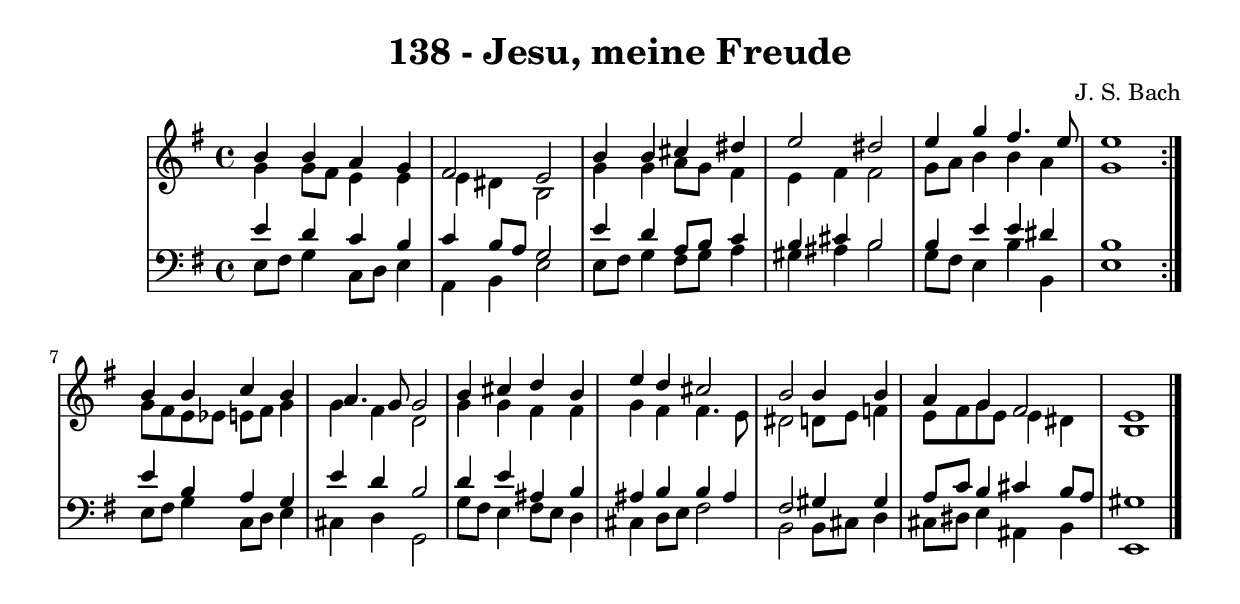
\version "2.10.33"

\header {
  title = "138 - Jesu, meine Freude"
  composer = "J. S. Bach"
}


global = {
  \time 4/4
  \key e \minor
}


soprano = \relative c'' {
  \repeat volta 2 {
    b4 b4 a4 g4 
    fis2 e2 
    b'4 b4 cis4 dis4 
    e2 dis2 
    e4 g4 fis4. e8     %5
    e1 }
  b4 b4 c4 b4 
  a4. g8 g2 
  b4 cis4 d4 b4 
  e4 d4 cis2   %10
  b2 b4 b4 
  a4 g4 fis2 
  e1 
  
}

alto = \relative c'' {
  \repeat volta 2 {
    g4 g8 fis8 e4 e4 
    e4 dis4 b2 
    g'4 g4 a8 g8 fis4 
    e4 fis4 fis2 
    g8 a8 b4 b4 a4     %5
    g1 }
  g8 fis8 e8 ees8 e8 fis8 g4 
  g4 fis4 d2 
  g4 g4 fis4 fis4 
  g4 fis4 fis4. e8   %10
  dis2 d8 e8 f4 
  e8 fis8 g8 e8 e4 dis4 
  b1 
  
}

tenor = \relative c' {
  \repeat volta 2 {
    e4 d4 c4 b4 
    c4 b8 a8 g2 
    e'4 d4 a8 b8 c4 
    b4 cis4 b2 
    b4 e4 e4 dis4     %5
    b1 }
  e4 b4 a4 g4 
  e'4 d4 b2 
  d4 e4 ais,4 b4 
  ais4 b4 b4 ais4   %10
  fis2 gis4 gis4 
  a8 c8 b4 cis4 b8 a8 
  gis1 
  
}

baixo = \relative c {
  \repeat volta 2 {
    e8 fis8 g4 c,8 d8 e4 
    a,4 b4 e2 
    e8 fis8 g4 fis8 g8 a4 
    gis4 ais4 b2 
    g8 fis8 e4 b'4 b,4     %5
    e1 }
  e8 fis8 g4 c,8 d8 e4 
  cis4 d4 g,2 
  g'8 fis8 e4 fis8 e8 d4 
  cis4 d8 e8 fis2   %10
  b,2 b8 cis8 d4 
  cis8 dis8 e4 ais,4 b4 
  e,1 
  
}

\score {
  <<
    \new StaffGroup <<
      \override StaffGroup.SystemStartBracket #'style = #'line 
      \new Staff {
        <<
          \global
          \new Voice = "soprano" { \voiceOne \soprano }
          \new Voice = "alto" { \voiceTwo \alto }
        >>
      }
      \new Staff {
        <<
          \global
          \clef "bass"
          \new Voice = "tenor" {\voiceOne \tenor }
          \new Voice = "baixo" { \voiceTwo \baixo \bar "|."}
        >>
      }
    >>
  >>
  \layout {}
  \midi {}
}